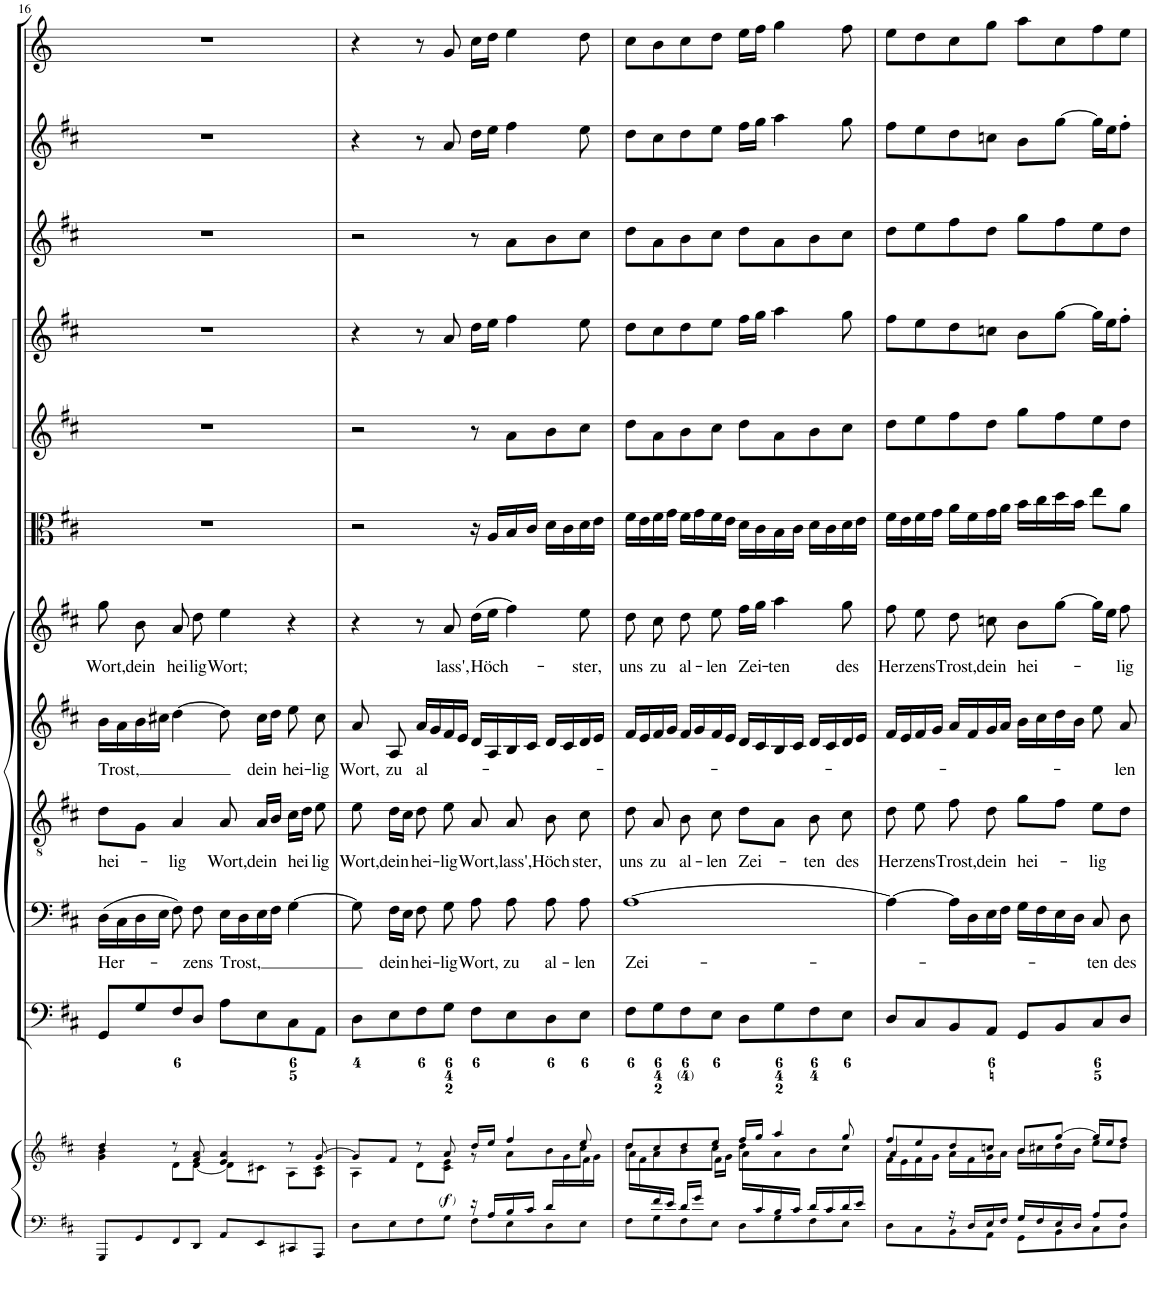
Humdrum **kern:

**kern	**kern	**dynam	**kern	**kern	**text	**kern	**text	**kern	**text	**kern	**text	**kern	**kern	**kern	**kern	**kern	**kern
*part12	*part12	*part12	*part11	*part10	*part10	*part9	*part9	*part8	*part8	*part7	*part7	*part6	*part5	*part4	*part3	*part2	*part1
*staff13	*staff12	*staff12/13	*staff11	*staff10	*staff10	*staff9	*staff9	*staff8	*staff8	*staff7	*staff7	*staff6	*staff5	*staff4	*staff3	*staff2	*staff1
*I"Piano reduction	*	*	*I"Continuo	*I"Basso	*	*I"Tenore	*	*I"Alto	*	*I"Soprano	*	*I"Viola	*I"Violino II	*I"Violino I	*I"Oboe	*I"Flauto	*I"Tromba
*I'Pno	*	*	*	*	*	*	*	*	*	*	*	*I'Vla	*I'Vln	*I'Vln	*I'Ob	*I'Fl	*
!!LO:PB:g=z
*clefF4	*clefG2	*	*clefF4	*clefF4	*	*clefGv2	*	*clefG2	*	*clefG2	*	*clefC3	*clefG2	*clefG2	*clefG2	*clefG2	*clefG2
*	*	*	*	*	*	*	*	*	*	*	*	*	*	*	*	*	*Trd-1c-2
*k[f#c#]	*k[f#c#]	*	*k[f#c#]	*k[f#c#]	*	*k[f#c#]	*	*k[f#c#]	*	*k[f#c#]	*	*k[f#c#]	*k[f#c#]	*k[f#c#]	*k[f#c#]	*k[f#c#]	*k[]
*M4/4	*M4/4	*	*M4/4	*M4/4	*	*M4/4	*	*M4/4	*	*M4/4	*	*M4/4	*M4/4	*M4/4	*M4/4	*M4/4	*M4/4
*met(c)	*met(c)	*	*met(c)	*met(c)	*	*met(c)	*	*met(c)	*	*met(c)	*	*met(c)	*met(c)	*met(c)	*met(c)	*met(c)	*met(c)
=16	=16	=16	=16	=16	=16	=16	=16	=16	=16	=16	=16	=16	=16	=16	=16	=16	=16
*	*^	*	*	*	*	*	*	*	*	*	*	*	*	*	*	*	*
!	!	!	!	!	!	!LO:LY:b	!	!LO:LY:b	!	!LO:LY:b	!	!LO:LY:b	!	!	!	!	!	!
8GGG/L	4dd/	4g\ 4b\	.	8GG/L	(16D\LL	Her-	8d\L	hei-	16b\LL	Trost,	8gg\	Wort,	1r	1r	1r	1r	1r	1r
.	.	.	.	.	16C#\	.	.	.	16a\	.	.	.	.	.	.	.	.	.
!	!	!	!	!	!	!	!	!	!	!	!	!LO:LY:b	!	!	!	!	!	!
8GG/	.	.	.	8G/	16D\	.	8G\J	.	16b\	.	8b\	dein	.	.	.	.	.	.
.	.	.	.	.	16E\JJ	.	.	.	16cc#X\JJ	.	.	.	.	.	.	.	.	.
!	!	!	!	!	!	!	!	!LO:LY:b	!	!	!	!LO:LY:b	!	!	!	!	!	!
8FF#/	8r	8d\L	.	8F#/	8F#\)	.	4A/	-lig	[4dd\	.	8a/	hei-	.	.	.	.	.	.
!	!	!	!	!	!	!LO:LY:b	!	!	!	!	!	!LO:LY:b	!	!	!	!	!	!
8DD/J	8f#/ 8a/	[8d\J	.	8D/J	8F#\	-zens	.	.	.	.	8dd\	-lig	.	.	.	.	.	.
!	!	!	!	!	!	!LO:LY:b	!	!LO:LY:b	!	!	!	!LO:LY:b	!	!	!	!	!	!
8AA/L	4e/ 4a/	8d\L]	.	8A\L	16E\LL	Trost,	8A/	Wort,	8dd\]	.	4ee\	Wort;	.	.	.	.	.	.
.	.	.	.	.	16D\	.	.	.	.	.	.	.	.	.	.	.	.	.
!	!	!	!	!	!	!	!	!LO:LY:b	!	!LO:LY:b	!	!	!	!	!	!	!	!
8EE/	.	8c#X\J	.	8E\	16E\	.	16A/LL	dein	16cc#\LL	dein	.	.	.	.	.	.	.	.
.	.	.	.	.	16F#\JJ	.	16B/JJ	.	16dd\JJ	.	.	.	.	.	.	.	.	.
!	!	!	!	!	!	!	!	!LO:LY:b	!	!LO:LY:b	!	!	!	!	!	!	!	!
8CC#X/	8r	8A\L	.	8C#\	[4G\	.	16c#\LL	hei-	8ee\	hei-	4r	.	.	.	.	.	.	.
.	.	.	.	.	.	.	16d\JJ	.	.	.	.	.	.	.	.	.	.	.
!	!	!	!	!	!	!	!	!LO:LY:b	!	!LO:LY:b	!	!	!	!	!	!	!	!
8AAA/J	[8g/	8A\ 8c#\J	.	8AA\J	.	.	8e\	-lig	8cc#\	-lig	.	.	.	.	.	.	.	.
=17	=17	=17	=17	=17	=17	=17	=17	=17	=17	=17	=17	=17	=17	=17	=17	=17	=17	=17
*^	*	*^	*	*	*	*	*	*	*	*	*	*	*	*	*	*	*	*
!	!	!	!	!	!	!	!	!	!	!LO:LY:b	!	!LO:LY:b	!	!	!	!	!	!	!	!
2ryy	8D\L	8g/L]	4A\	16ryy	.	8D\L	8G\]	.	8e\	Wort,	8a/	Wort,	4r	.	2r	2r	4r	2r	4r	4r
!	!	!	!	!	!	!	!	!LO:LY:b	!	!LO:LY:b	!	!LO:LY:b	!	!	!	!	!	!	!	!
*	*	*	*v	*v	*	*	*	*	*	*	*	*	*	*	*	*	*	*	*	*
.	8E\	8f#/J	.	.	8E\	16F#\LL	dein	16d\LL	dein	8A/	zu	.	.	.	.	.	.	.	.
.	.	.	.	.	.	16E\JJ	.	16c#\JJ	.	.	.	.	.	.	.	.	.	.	.
!	!	!	!	!	!	!	!LO:LY:b	!	!LO:LY:b	!	!LO:LY:b	!	!	!	!	!	!	!	!
.	8F#\	8r	8d\L	.	8F#\	8F#\	hei-	8d\	hei-	16a/LL	al-	8r	.	.	.	8r	.	8r	8r
.	.	.	.	.	.	.	.	.	.	16g/	.	.	.	.	.	.	.	.	.
!	!	!	!	!LO:DY:b	!	!	!LO:LY:b	!	!LO:LY:b	!	!	!	!LO:LY:b	!	!	!	!	!	!
!	!	!	!	!LO:DY:n=1:b	!	!	!	!	!	!	!	!	!	!	!	!	!	!	!
!	!	!	!	!LO:DY:n=2:b	!	!	!	!	!	!	!	!	!	!	!	!	!	!	!
.	8G\J	8a/	8c#\ 8e\J	other-dynamics f other-dynamics	8G\J	8G\	-lig	8e\	-lig	16f#/	.	8a/	lass',	.	.	8a/	.	8a/	8g/
.	.	.	.	.	.	.	.	.	.	16e/JJ	.	.	.	.	.	.	.	.	.
!	!	!	!	!	!	!	!LO:LY:b	!	!LO:LY:b	!	!	!	!LO:LY:b	!	!	!	!	!	!
16r	8F#\L	16dd/LL	8r	.	8F#\L	8A\	Wort,	8A/	Wort,	16d/LL	.	(16dd\LL	Höch-	16r	8r	16dd\LL	8r	16dd\LL	16cc\LL
16A/LL	.	16ee/JJ	.	.	.	.	.	.	.	16A/	.	16ee\JJ	.	16A/LL	.	16ee\JJ	.	16ee\JJ	16dd\JJ
!	!	!	!	!	!	!	!LO:LY:b	!	!LO:LY:b	!	!	!	!	!	!	!	!	!	!
16B/	8E\	4ff#/	8a\L	.	8E\	8A\	zu	8A/	lass',	16B/	.	4ff#\)	.	16B/	8a\L	4ff#\	8a\L	4ff#\	4ee\
16c#/JJ	.	.	.	.	.	.	.	.	.	16c#/JJ	.	.	.	16c#/JJ	.	.	.	.	.
!	!	!	!	!	!	!	!LO:LY:b	!	!LO:LY:b	!	!	!	!	!	!	!	!	!	!
16d/LL	8D\	.	8b\	.	8D\	8A\	al-	8B\	Höch-	16d/LL	.	.	.	16d\LL	8b\	.	8b\	.	.
*	*	*	*^	*	*	*	*	*	*	*	*	*	*	*	*	*	*	*	*
8.ryy	.	.	.	16g\	.	.	.	.	.	.	16c#/	.	.	.	16c#\	.	.	.	.	.
!	!	!	!	!	!	!	!	!LO:LY:b	!	!LO:LY:b	!	!	!	!LO:LY:b	!	!	!	!	!	!
.	8E\J	8ee/	8cc#\J	16f#\	.	8E\J	8A\	-len	8c#\	-ster,	16d/	.	8ee\	-ster,	16d\	8cc#\J	8ee\	8cc#\J	8ee\	8dd\
.	.	.	.	16g\JJ	.	.	.	.	.	.	16e/JJ	.	.	.	16e\JJ	.	.	.	.	.
=18	=18	=18	=18	=18	=18	=18	=18	=18	=18	=18	=18	=18	=18	=18	=18	=18	=18	=18	=18	=18
!	!	!	!	!	!	!	!	!LO:LY:b	!	!LO:LY:b	!	!	!	!LO:LY:b	!	!	!	!	!	!
8ryy	8F#\L	8dd/L	8dd\L	16a\LL	.	8F#\L	[1A	Zei-	8d\	uns	16f#/LL	.	8dd\	uns	16f#\LL	8dd\L	8dd\L	8dd\L	8dd\L	8cc\L
.	.	.	.	16f#\	.	.	.	.	.	.	16e/	.	.	.	16e\	.	.	.	.	.
!	!	!	!	!	!	!	!	!	!	!LO:LY:b	!	!	!	!LO:LY:b	!	!	!	!	!	!
16f#/	8G\	8cc#/	8a\	4ryy	.	8G\	.	.	8A/	zu	16f#/	.	8cc#\	zu	16f#\	8a\	8cc#\	8a\	8cc#\	8b\
16e/JJ	.	.	.	.	.	.	.	.	.	.	16g/JJ	.	.	.	16g\JJ	.	.	.	.	.
!	!	!	!	!	!	!	!	!	!	!LO:LY:b	!	!	!	!LO:LY:b	!	!	!	!	!	!
16d/LL	8F#\	8dd/	8b\	.	.	8F#\	.	.	8B\	al-	16f#/LL	.	8dd\	al-	16f#\LL	8b\	8dd\	8b\	8dd\	8cc\
16g/JJ	.	.	.	.	.	.	.	.	.	.	16g/	.	.	.	16g\	.	.	.	.	.
!	!	!	!	!	!	!	!	!	!	!LO:LY:b	!	!	!	!LO:LY:b	!	!	!	!	!	!
8.ryy	8E\J	8ee/J	8cc#\J	16f#\LL	.	8E\J	.	.	8c#\	-len	16f#/	.	8ee\	-len	16f#\	8cc#\J	8ee\J	8cc#\J	8ee\J	8dd\J
.	.	.	.	16g\JJ	.	.	.	.	.	.	16e/JJ	.	.	.	16e\JJ	.	.	.	.	.
!	!	!	!	!	!	!	!	!	!	!LO:LY:b	!	!	!	!LO:LY:b	!	!	!	!	!	!
.	8D\L	16ff#/LL	8dd\L	16a\LL	.	8D\L	.	.	8d\L	Zei-	16d/LL	.	16ff#\LL	Zei-	16d\LL	8dd\L	16ff#\LL	8dd\L	16ff#\LL	16ee\LL
16c#/	.	16gg/JJ	.	4..ryy	.	.	.	.	.	.	16c#/	.	16gg\JJ	.	16c#\	.	16gg\JJ	.	16gg\JJ	16ff\JJ
!	!	!	!	!	!	!	!	!	!	!	!	!	!	!LO:LY:b	!	!	!	!	!	!
16B/	8G\	4aa/	8a\	.	.	8G\	.	.	8A\J	.	16B/	.	4aa\	-ten	16B\	8a\	4aa\	8a\	4aa\	4gg\
16c#/JJ	.	.	.	.	.	.	.	.	.	.	16c#/JJ	.	.	.	16c#\JJ	.	.	.	.	.
!	!	!	!	!	!	!	!	!	!	!LO:LY:b	!	!	!	!	!	!	!	!	!	!
16d/LL	8F#\	.	8b\	.	.	8F#\	.	.	8B\	-ten	16d/LL	.	.	.	16d\LL	8b\	.	8b\	.	.
16c#/	.	.	.	.	.	.	.	.	.	.	16c#/	.	.	.	16c#\	.	.	.	.	.
!	!	!	!	!	!	!	!	!	!	!LO:LY:b	!	!	!	!LO:LY:b	!	!	!	!	!	!
16d/	8E\J	8gg/	8cc#\J	.	.	8E\J	.	.	8c#\	des	16d/	.	8gg\	des	16d\	8cc#\J	8gg\	8cc#\J	8gg\	8ff\
16e/JJ	.	.	.	.	.	.	.	.	.	.	16e/JJ	.	.	.	16e\JJ	.	.	.	.	.
=19	=19	=19	=19	=19	=19	=19	=19	=19	=19	=19	=19	=19	=19	=19	=19	=19	=19	=19	=19	=19
!	!	!	!	!	!	!	!	!	!	!LO:LY:b	!	!	!	!LO:LY:b	!	!	!	!	!	!
4ryy	8D\L	8ff#/L	4a/	16f#\LL	.	8D/L	4A\_	.	8d\	Her-	16f#/LL	.	8ff#\	Her-	16f#\LL	8dd\L	8ff#\L	8dd\L	8ff#\L	8ee\L
.	.	.	.	16e\	.	.	.	.	.	.	16e/	.	.	.	16e\	.	.	.	.	.
!	!	!	!	!	!	!	!	!	!	!LO:LY:b	!	!	!	!LO:LY:b	!	!	!	!	!	!
.	8C#\	8ee/	.	16f#\	.	8C#/	.	.	8e\	-zens	16f#/	.	8ee\	-zens	16f#\	8ee\	8ee\	8ee\	8ee\	8dd\
.	.	.	.	16g\JJ	.	.	.	.	.	.	16g/JJ	.	.	.	16g\JJ	.	.	.	.	.
!	!	!	!	!	!	!	!	!	!	!LO:LY:b	!	!	!	!LO:LY:b	!	!	!	!	!	!
16r	8BB\	8dd/	16a\LL	2.ryy	.	8BB/	16A\LL]	.	8f#\	Trost,	16a/LL	.	8dd\	Trost,	16a\LL	8ff#\	8dd\	8ff#\	8dd\	8cc\
16D/LL	.	.	16f#\	.	.	.	16D\	.	.	.	16f#/	.	.	.	16f#\	.	.	.	.	.
!	!	!	!	!	!	!	!	!	!	!LO:LY:b	!	!	!	!LO:LY:b	!	!	!	!	!	!
16E/	8AA\J	8ccn/J	16g\	.	.	8AA/J	16E\	.	8d\	dein	16g/	.	8ccn\	dein	16g\	8dd\J	8ccn\J	8dd\J	8ccn\J	8gg\J
16F#/JJ	.	.	16a\JJ	.	.	.	16F#\JJ	.	.	.	16a/JJ	.	.	.	16a\JJ	.	.	.	.	.
!	!	!	!	!	!	!	!	!	!	!LO:LY:b	!	!	!	!LO:LY:b	!	!	!	!	!	!
16G/LL	8GG\L	8b/L	16b\LL	.	.	8GG/L	16G\LL	.	8g\L	hei-	16b\LL	.	8b\L	hei-	16b\LL	8gg\L	8b\L	8gg\L	8b\L	8aa\L
16F#/	.	.	16cc#X\	.	.	.	16F#\	.	.	.	16cc#\	.	.	.	16cc#\	.	.	.	.	.
16E/	8BB\	[8gg/J	16dd\	.	.	8BB/	16E\	.	8f#\J	.	16dd\	.	[8gg\J	.	16dd\	8ff#\	[8gg\J	8ff#\	[8gg\J	8cc\
16D/JJ	.	.	16b\JJ	.	.	.	16D\JJ	.	.	.	16b\JJ	.	.	.	16b\JJ	.	.	.	.	.
!	!	!	!	!	!	!	!	!LO:LY:b	!	!LO:LY:b	!	!	!	!	!	!	!	!	!	!
8A/L	8C#\	16gg/LL]	8ee\L	.	.	8C#/	8C#/	-ten	8e\L	-lig	8ee\	.	16gg\LL]	.	8ee\L	8ee\	16gg\LL]	8ee\	16gg\LL]	8ff\
.	.	16ee/J	.	.	.	.	.	.	.	.	.	.	16ee\JJ	.	.	.	16ee\J	.	16ee\J	.
!	!	!	!	!	!	!	!	!LO:LY:b	!	!	!	!LO:LY:b	!	!LO:LY:b	!	!	!	!	!	!
8A/J	8D\J	8ff#/J	8dd\J	.	.	8D/J	8D\	des	8d\J	.	8a/	-len	8ff#\	-lig	8a\J	8dd\J	8ff#'\J	8dd\J	8ff#'\J	8ee\J
*v	*v	*	*	*	*	*	*	*	*	*	*	*	*	*	*	*	*	*	*	*
*	*v	*v	*v	*	*	*	*	*	*	*	*	*	*	*	*	*	*	*	*
=	=	=	=	=	=	=	=	=	=	=	=	=	=	=	=	=	=
*-	*-	*-	*-	*-	*-	*-	*-	*-	*-	*-	*-	*-	*-	*-	*-	*-	*-
